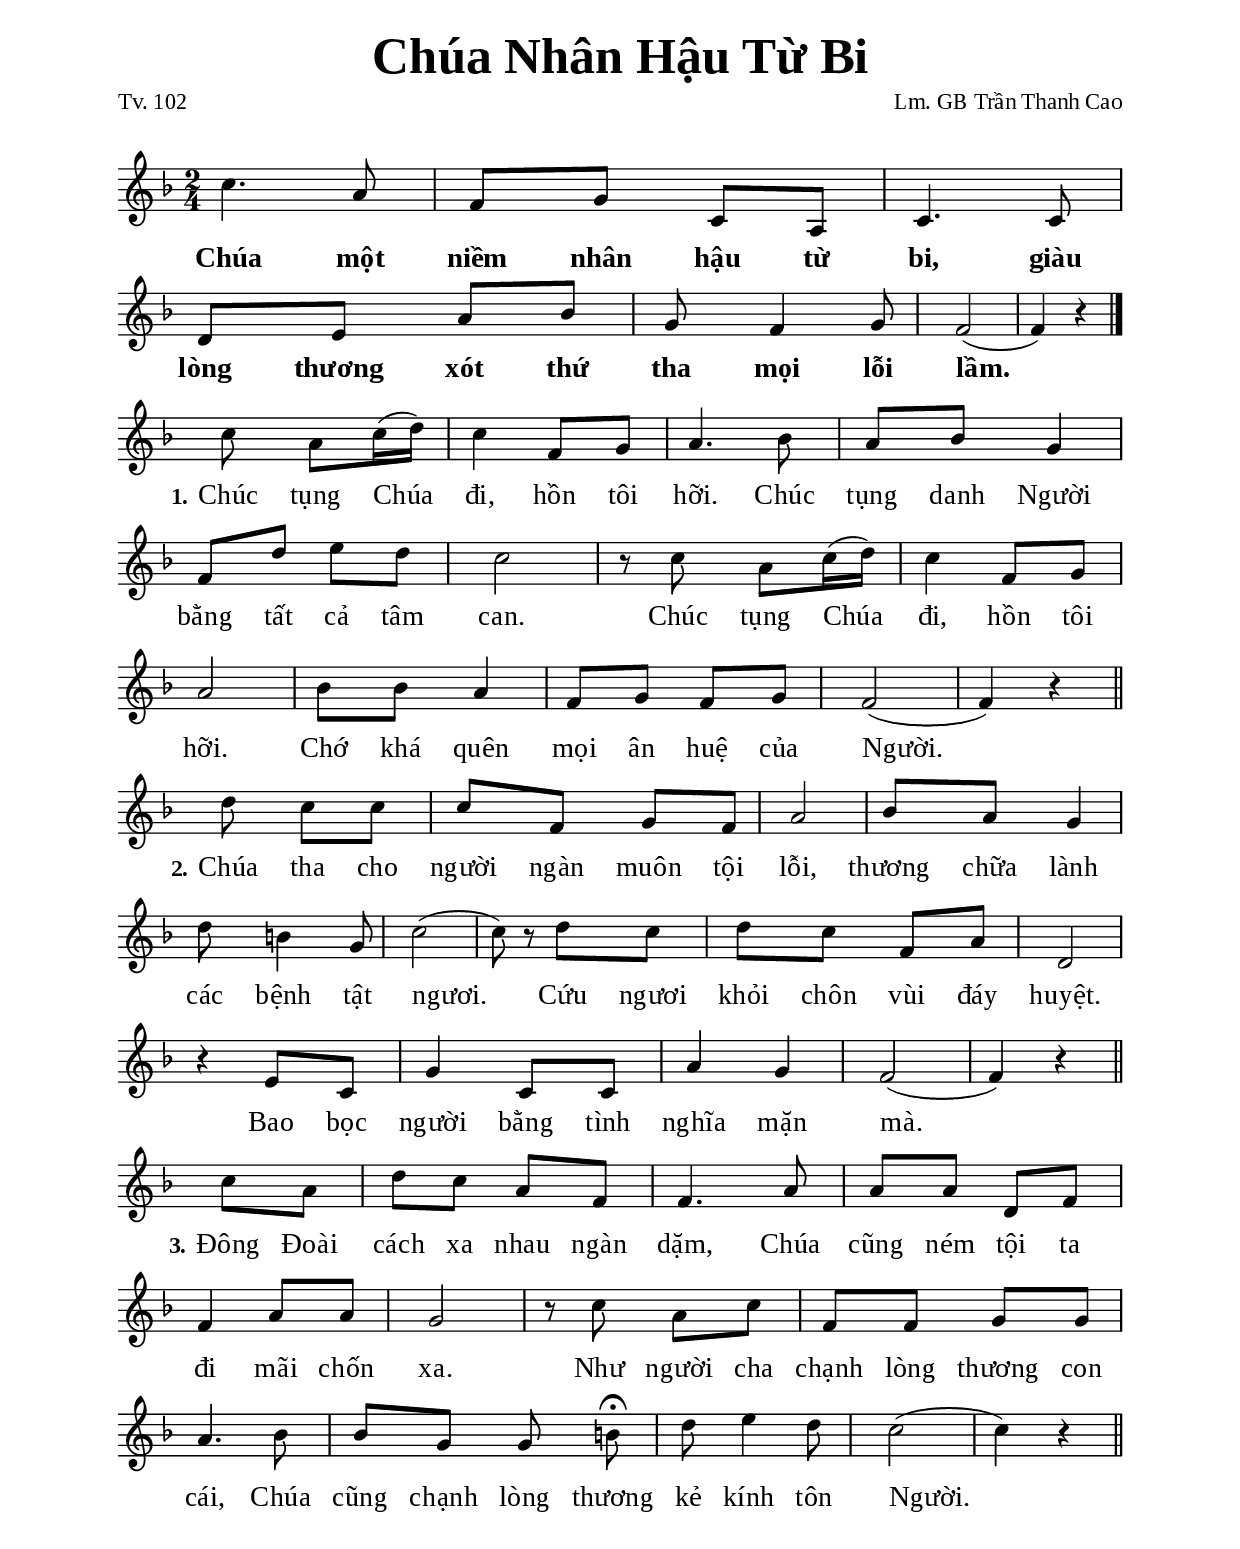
% Cài đặt chung
\version "2.22.1"
\include "english.ly"

\header {
  title = \markup { \fontsize #3 "Chúa Nhân Hậu Từ Bi" }
  poet = "Tv. 102"
  composer = "Lm. GB Trần Thanh Cao"
  arranger = " "
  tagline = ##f
}

% Nhạc điệp khúc
nhacDiepKhuc = \relative c'' {
  c4. a8 |
  f g c, a |
  c4. c8 |
  d e a bf |
  g f4 g8 |
  f2 ( |
  f4) r \bar "|."
}

% Nhạc phiên khúc
nhacPhienKhucMot = \relative c'' {
  \partial 4. c8 a c16 (d) |
  c4 f,8 g |
  a4. bf8 |
  a bf g4 |
  f8 d' e d |
  c2 |
  r8 c a c16 (d) |
  c4 f,8 g |
  a2 |
  bf8 bf a4 |
  f8 g f g |
  f2 ( |
  f4) r \bar "||"
}

nhacPhienKhucHai = \relative c'' {
  \partial 4. d8 c c |
  c f, g f |
  a2 |
  bf8 a g4 |
  d'8 b!4 g8 |
  c2 ( |
  c8) r d c |
  d c f, a |
  d,2 |
  r4 e8 c |
  g'4 c,8 c |
  a'4 g |
  f2 ( |
  f4) r \bar "||"
}

nhacPhienKhucBa = \relative c'' {
  \partial 4 c8 a |
  d c a f |
  f4. a8 |
  a a d, f |
  f4 a8 a |
  g2 |
  r8 c a c |
  f, f g g |
  a4. bf8 |
  bf g
  \autoBeamOff
  g b \fermata |
  \autoBeamOn
  d e4 d8 |
  c2 ( |
  c4) r \bar "||"
}

% Lời điệp khúc
loiDiepKhuc = \lyricmode {
  \override Lyrics.LyricText.font-series = #'bold
  Chúa một niềm nhân hậu từ bi,
  giàu lòng thương xót thứ tha mọi lỗi lầm.
}

% Lời phiên khúc
loiPhienKhucMot = \lyricmode {
  \set stanza = #"1."
  Chúc tụng Chúa đi, hồn tôi hỡi.
  Chúc tụng danh Người bằng tất cả tâm can.
  Chúc tụng Chúa đi, hồn tôi hỡi.
  Chớ khá quên mọi ân huệ của Người.
}

loiPhienKhucHai = \lyricmode {
  \set stanza = #"2."
  Chúa tha cho người ngàn muôn tội lỗi,
  thương chữa lành các bệnh tật ngươi.
  Cứu ngươi khỏi chôn vùi đáy huyệt.
  Bao bọc người bằng tình nghĩa mặn mà.
}

loiPhienKhucBa = \lyricmode {
  \set stanza = #"3."
  Đông Đoài cách xa nhau ngàn dặm,
  Chúa cũng ném tội ta đi mãi chốn xa.
  Như người cha chạnh lòng thương con cái,
  Chúa cũng chạnh lòng thương kẻ kính tôn Người.
}

% Dàn trang
\paper {
  #(set-paper-size "a4")
  top-margin = 20\mm
  bottom-margin = 10\mm
  left-margin = 20\mm
  right-margin = 20\mm
  indent = #0
  #(define fonts
    (make-pango-font-tree
      "Liberation Serif"
      "Liberation Serif"
      "Liberation Serif"
      (/ 20 20)))
  page-count = #1
  system-system-spacing = #'((basic-distance . 12)
                             (minimum-distance . 12)
                             (padding . 1))
  score-system-spacing = #'((basic-distance . 12)
                             (minimum-distance . 12)
                             (padding . 1))
}

% Thiết lập tông và nhịp
TongNhip = { \key f \major \time 2/4 }

\score {
  \new ChoirStaff <<
    \new Staff = diepKhuc \with {
        \consists "Merge_rests_engraver"
        %\magnifyStaff #(magstep +1)
      }
      <<
      \new Voice = beSop {
        \TongNhip \stemNeutral \nhacDiepKhuc
      }
    >>
    \new Lyrics \with {
          \override VerticalAxisGroup.
            nonstaff-relatedstaff-spacing.padding = #1
          \override VerticalAxisGroup.
            nonstaff-unrelatedstaff-spacing.padding = #1
        }
        \lyricsto beSop \loiDiepKhuc
  >>
  \layout {
    \override Lyrics.LyricText.font-series = #'bold
    \override Lyrics.LyricText.font-size = #+2
    \override Lyrics.LyricSpace.minimum-distance = #6
    \override Score.BarNumber.break-visibility = ##(#f #f #f)
    \override Score.SpacingSpanner.uniform-stretching = ##t
  }
}

\score {
  \new ChoirStaff <<
    \new Staff = phienKhuc \with {
        %\magnifyStaff #(magstep +1)
      }
      <<
      \new Voice = beSop {
        \TongNhip \nhacPhienKhucMot
      }
    >>
    \new Lyrics \with {
          \override VerticalAxisGroup.
            nonstaff-relatedstaff-spacing.padding = #1
          \override VerticalAxisGroup.
            nonstaff-unrelatedstaff-spacing.padding = #1
        }
        \lyricsto beSop \loiPhienKhucMot
  >>
  \layout {
    \override Staff.TimeSignature.transparent = ##t
    \override Lyrics.LyricText.font-size = #+2
    \override Lyrics.LyricSpace.minimum-distance = #3
    \override Score.BarNumber.break-visibility = ##(#f #f #f)
    \override Score.SpacingSpanner.uniform-stretching = ##t
  }
}

\score {
  \new ChoirStaff <<
    \new Staff = phienKhuc \with {
        %\magnifyStaff #(magstep +1)
      }
      <<
      \new Voice = beSop {
        \TongNhip \nhacPhienKhucHai
      }
    >>
    \new Lyrics \with {
          \override VerticalAxisGroup.
            nonstaff-relatedstaff-spacing.padding = #1.2
          \override VerticalAxisGroup.
            nonstaff-unrelatedstaff-spacing.padding = #1
        }
        \lyricsto beSop \loiPhienKhucHai
  >>
  \layout {
    \override Staff.TimeSignature.transparent = ##t
    \override Lyrics.LyricText.font-size = #+2
    \override Lyrics.LyricSpace.minimum-distance = #3
    \override Score.BarNumber.break-visibility = ##(#f #f #f)
    \override Score.SpacingSpanner.uniform-stretching = ##t
  }
}

\score {
  \new ChoirStaff <<
    \new Staff = phienKhuc \with {
        %\magnifyStaff #(magstep +1)
      }
      <<
      \new Voice = beSop {
        \TongNhip \nhacPhienKhucBa
      }
    >>
    \new Lyrics \with {
          \override VerticalAxisGroup.
            nonstaff-relatedstaff-spacing.padding = #1.5
          \override VerticalAxisGroup.
            nonstaff-unrelatedstaff-spacing.padding = #1
        }
        \lyricsto beSop \loiPhienKhucBa
  >>
  \layout {
    \override Staff.TimeSignature.transparent = ##t
    \override Lyrics.LyricText.font-size = #+2
    \override Lyrics.LyricSpace.minimum-distance = #2
    \override Score.BarNumber.break-visibility = ##(#f #f #f)
    \override Score.SpacingSpanner.uniform-stretching = ##t
  }
}
